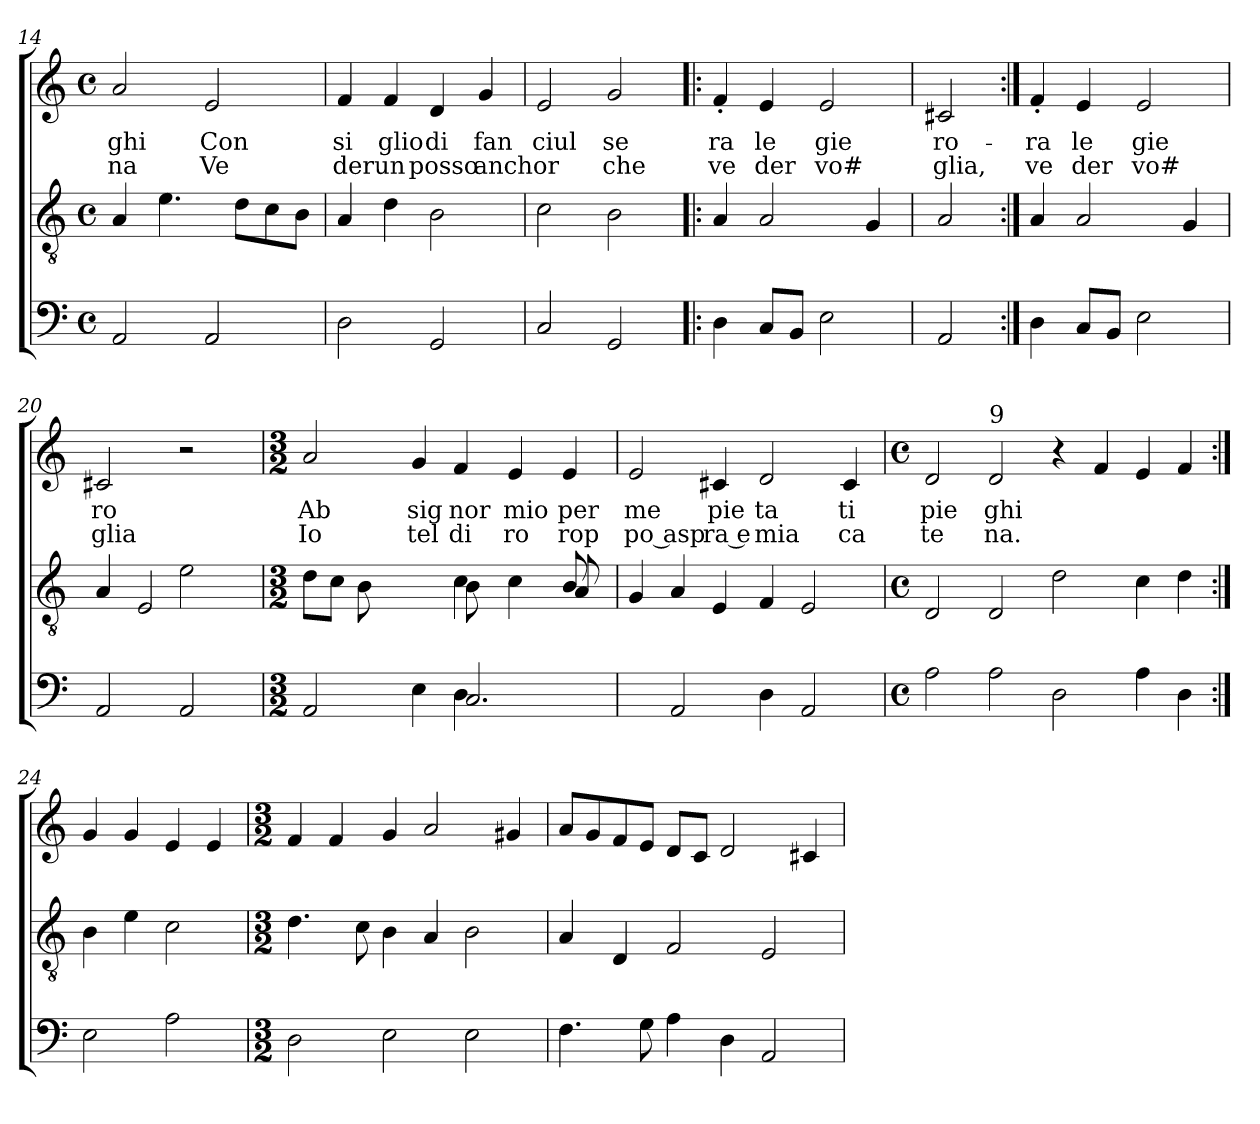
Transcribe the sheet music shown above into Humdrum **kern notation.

**kern	**kern	**kern	**text	**text
*part3	*part2	*part1	*part1	*part1
*staff3	*staff2	*staff1	*staff1	*staff1
*clefF4	*clefGv2	*clefG2	*	*
*k[]	*k[]	*k[]	*	*
*C:	*C:	*C:	*	*
*M4/4	*M4/4	*M4/4	*	*
*met(c)	*met(c)	*met(c)	*	*
=14	=14	=14	=14	=14
!	!	!	!LO:LY:b	!LO:LY:b
2AA/	4A/	2a/	ghi	na
.	4.e\	.	.	.
!	!	!	!LO:LY:b	!LO:LY:b
2AA/	.	2e/	Con	Ve
.	8d\L	.	.	.
.	8c\	.	.	.
.	8B\J	.	.	.
=15	=15	=15	=15	=15
!	!	!	!LO:LY:b	!LO:LY:b
2D\	4A/	4f/	si	derun
!	!	!	!LO:LY:b	!
.	4d\	4f/	glio	.
!	!	!	!LO:LY:b	!LO:LY:b
2GG/	2B\	4d/	di	posso
!	!	!	!LO:LY:b	!LO:LY:b
.	.	4g/	fan	anchor
=16	=16	=16	=16	=16
!	!	!	!LO:LY:b	!
2C/	2c\	2e/	ciul	.
!	!	!	!LO:LY:b	!LO:LY:b
2GG/	2B\	2g/	se	che
=17!|:	=17!|:	=17!|:	=17!|:	=17!|:
!	!	!	!LO:LY:b	!LO:LY:b
4D\	4A/	4f'</	ra	ve
!	!	!	!LO:LY:b	!LO:LY:b
8C/L	2A/	4e/	le	der
8BB/J	.	.	.	.
!	!	!	!LO:LY:b	!LO:LY:b
2E\	.	2e/	gie	vo#
.	4G/	.	.	.
=18	=18	=18	=18	=18
!	!	!	!LO:LY:b	!LO:LY:b
2AA/	2A/	2c#X/	ro-	glia,
=19:|!	=19:|!	=19:|!	=19:|!	=19:|!
!	!	!	!LO:LY:b	!LO:LY:b
4D\	4A/	4f'</	-ra	ve
!	!	!	!LO:LY:b	!LO:LY:b
8C/L	2A/	4e/	le	der
8BB/J	.	.	.	.
!	!	!	!LO:LY:b	!LO:LY:b
2E\	.	2e/	gie	vo#
.	4G/	.	.	.
!!LO:LB:g=z
=20	=20	=20	=20	=20
*	*^	*	*	*
!	!	!	!	!LO:LY:b	!LO:LY:b
2AA/	4A/	2ryy	2c#X/	ro	glia
.	2E/	.	.	.	.
2AA/	.	2e\	2r	.	.
.	4ryy	.	.	.	.
*	*v	*v	*	*	*
=21	=21	=21	=21	=21
*M3/2	*M3/2	*M3/2	*	*
*^	*^	*	*	*
*	*	*	*^	*	*	*
!	!	!	!	!	!	!LO:LY:b	!LO:LY:b
2AA/	2.ryy	8d\L	2.ryy	1ryy	2a/	Ab	Io
.	.	8c\J	.	.	.	.	.
.	.	8B\	.	.	.	.	.
.	.	4.ryy	.	.	.	.	.
!	!	!	!	!	!	!LO:LY:b	!LO:LY:b
4E\	.	.	.	.	4g/	sig	tel
!	!	!	!	!	!	!LO:LY:b	!LO:LY:b
4D\	2.C/	4c\	8B\	.	4f/	nor	di
.	.	.	8ryy	.	.	.	.
!	!	!	!	!	!	!LO:LY:b	!LO:LY:b
2ryy	.	8ryy	4c\	4ryy	4e/	mio	ro
.	.	4.ryy	.	.	.	.	.
!	!	!	!	!	!	!LO:LY:b	!LO:LY:b
.	.	.	8B/	8A/	4e/	per	rop
.	.	.	8ryy	8ryy	.	.	.
*v	*v	*	*	*	*	*	*
=22	=22	=22	=22	=22	=22	=22
!	!	!	!	!	!LO:LY:b	!LO:LY:b
*	*v	*v	*v	*	*	*
4ryy	4G/	2e/	me	po asp
2AA/	4A/	.	.	.
!	!	!	!LO:LY:b	!LO:LY:b
.	4E/	4c#/	pie	ra e
!	!	!	!LO:LY:b	!LO:LY:b
4D\	4F/	2d/	ta	mia
2AA/	2E/	.	.	.
!	!	!	!LO:LY:b	!LO:LY:b
.	.	4c#/	ti	ca
=23	=23	=23	=23	=23
*M4/4	*M4/4	*M4/4	*	*
*met(c)	*met(c)	*met(c)	*	*
!	!	!	!LO:LY:b	!LO:LY:b
2A\	2D/	2d/	pie	te
!	!	!LO:TX:a:t=9	!	!
!	!	!	!LO:LY:b	!LO:LY:b
2A\	2D/	2d/	ghi	na.
2D\	2d\	4r	.	.
.	.	4f/	.	.
4A\	4c\	4e/	.	.
4D\	4d\	4f/	.	.
=24:|!	=24:|!	=24:|!	=24:|!	=24:|!
2E\	4B\	4g/	.	.
.	4e\	4g/	.	.
2A\	2c\	4e/	.	.
.	.	4e/	.	.
=25	=25	=25	=25	=25
*M3/2	*M3/2	*M3/2	*	*
2D\	4.d\	4f/	.	.
.	.	4f/	.	.
.	8c\	.	.	.
2E\	4B\	4g/	.	.
.	4A/	2a/	.	.
2E\	2B\	.	.	.
.	.	4g#/	.	.
!!LO:LB:g=z
=26	=26	=26	=26	=26
4.F\	4A/	8a/L	.	.
.	.	8g/	.	.
.	4D/	8f/	.	.
8G\	.	8e/J	.	.
4A\	2F/	8d/L	.	.
.	.	8c/J	.	.
4D\	.	2d/	.	.
2AA/	2E/	.	.	.
.	.	4c#/	.	.
=	=	=	=	=
*-	*-	*-	*-	*-
